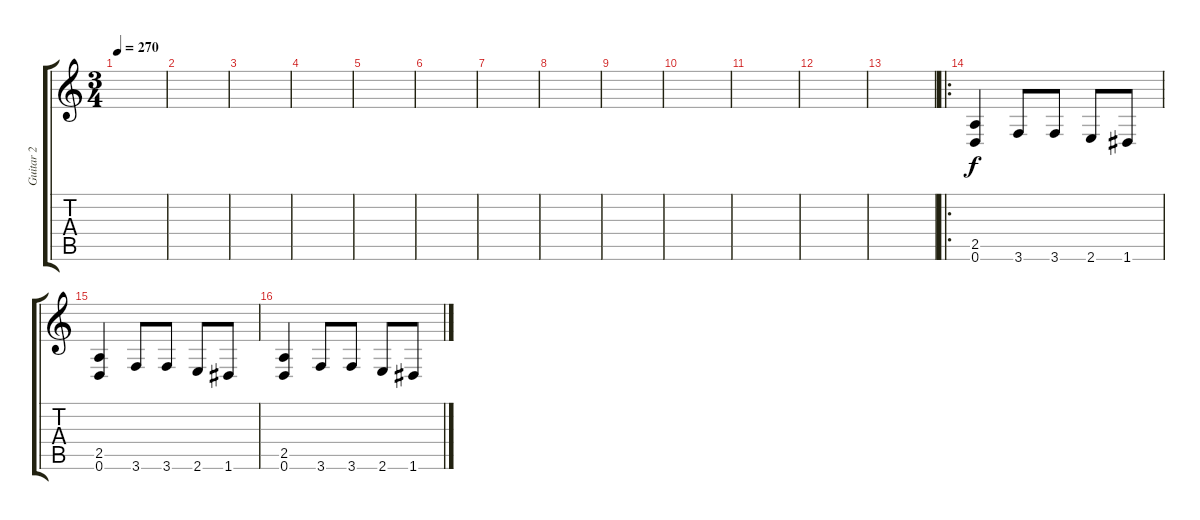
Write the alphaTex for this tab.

\track ("Guitar 2" "Guitar 2") {instrument distortionguitar}
\staff {score tabs}
\tuning (D4 A3 F3 C3 G2 D2) {hide}
\ts (3 4)
\tempo 270
\clef g2
\ks c
|
|
|
|
|
|
|
|
|
|
|
|
|
\ro
(2.5 0.6).4 3.6.8 3.6.8 2.6.8 1.6.8 |
(2.5 0.6).4 3.6.8 3.6.8 2.6.8 1.6.8 |
(2.5 0.6).4 3.6.8 3.6.8 2.6.8 1.6.8
